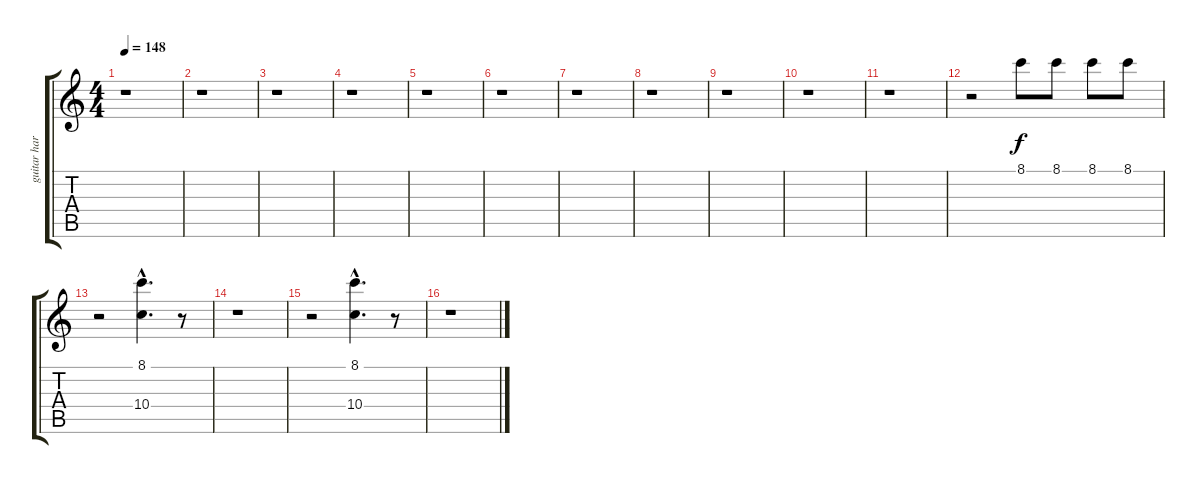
\track ("guitar harmonics" "guitar har") {instrument guitarharmonics}
\staff {score tabs}
\tuning (E4 B3 G3 D3 A2 E2) {hide}
\ts (4 4)
\tempo 148
\clef g2
\ks c
r.1{dy f} |
r.1 |
r.1 |
r.1 |
r.1 |
r.1 |
r.1 |
r.1 |
r.1 |
r.1 |
r.1 |
r.2 8.1.8 8.1.8 8.1.8 8.1.8 |
r.2 (8.1{hac} 10.4{hac}).4{d} r.8 |
r.1 |
r.2 (8.1{hac} 10.4{hac}).4{d} r.8 |
r.1
